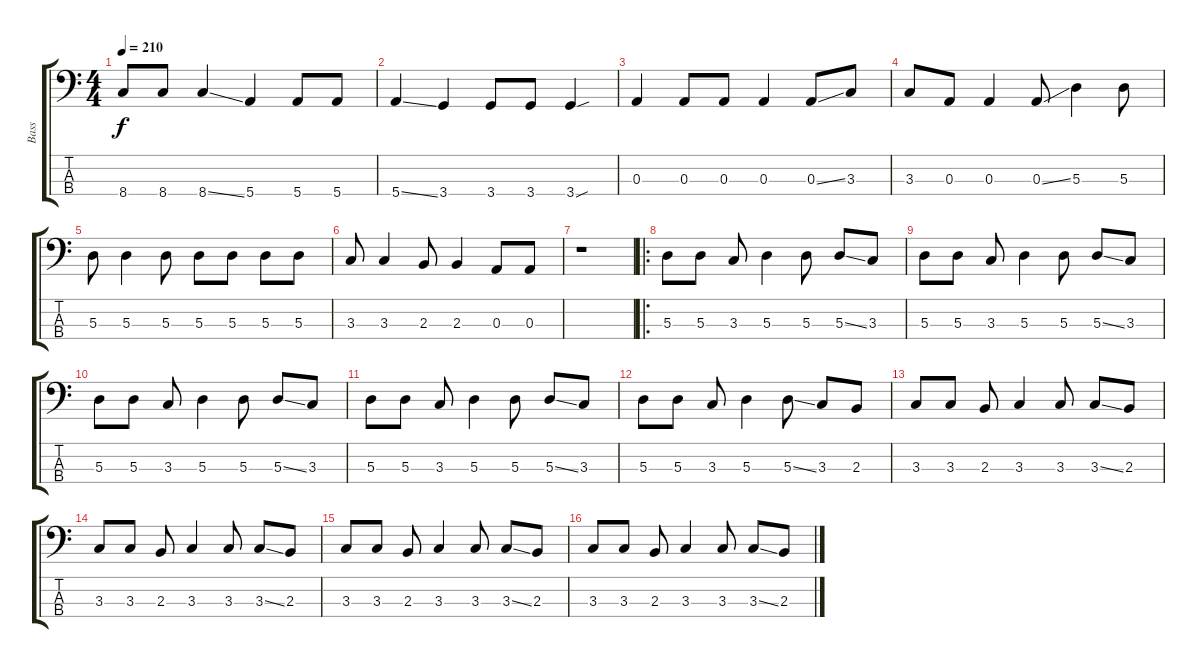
\track ("Bass" "Bass") {instrument electricbassfinger}
\staff {score tabs}
\tuning (G2 D2 A1 E1) {hide}
\ts (4 4)
\tempo 210
\clef f4
\ks c
8.4.8{dy f} 8.4.8 8.4{ss}.4 5.4.4 5.4.8 5.4.8 |
5.4{ss}.4 3.4.4 3.4.8 3.4.8 3.4{sou}.4 |
0.3.4 0.3.8 0.3.8 0.3.4 0.3{ss}.8 3.3.8 |
3.3.8 0.3.8 0.3.4 0.3{ss}.8 5.3.4 5.3.8 |
5.3.8 5.3.4 5.3.8 5.3.8 5.3.8 5.3.8 5.3.8 |
3.3.8 3.3.4 2.3.8 2.3.4 0.3.8 0.3.8 |
r.1 |
\ro
5.3.8 5.3.8 3.3.8 5.3.4 5.3.8 5.3{ss}.8 3.3.8 |
5.3.8 5.3.8 3.3.8 5.3.4 5.3.8 5.3{ss}.8 3.3.8 |
5.3.8 5.3.8 3.3.8 5.3.4 5.3.8 5.3{ss}.8 3.3.8 |
5.3.8 5.3.8 3.3.8 5.3.4 5.3.8 5.3{ss}.8 3.3.8 |
5.3.8 5.3.8 3.3.8 5.3.4 5.3{ss}.8 3.3.8 2.3.8 |
3.3.8 3.3.8 2.3.8 3.3.4 3.3.8 3.3{ss}.8 2.3.8 |
3.3.8 3.3.8 2.3.8 3.3.4 3.3.8 3.3{ss}.8 2.3.8 |
3.3.8 3.3.8 2.3.8 3.3.4 3.3.8 3.3{ss}.8 2.3.8 |
3.3.8 3.3.8 2.3.8 3.3.4 3.3.8 3.3{ss}.8 2.3.8
